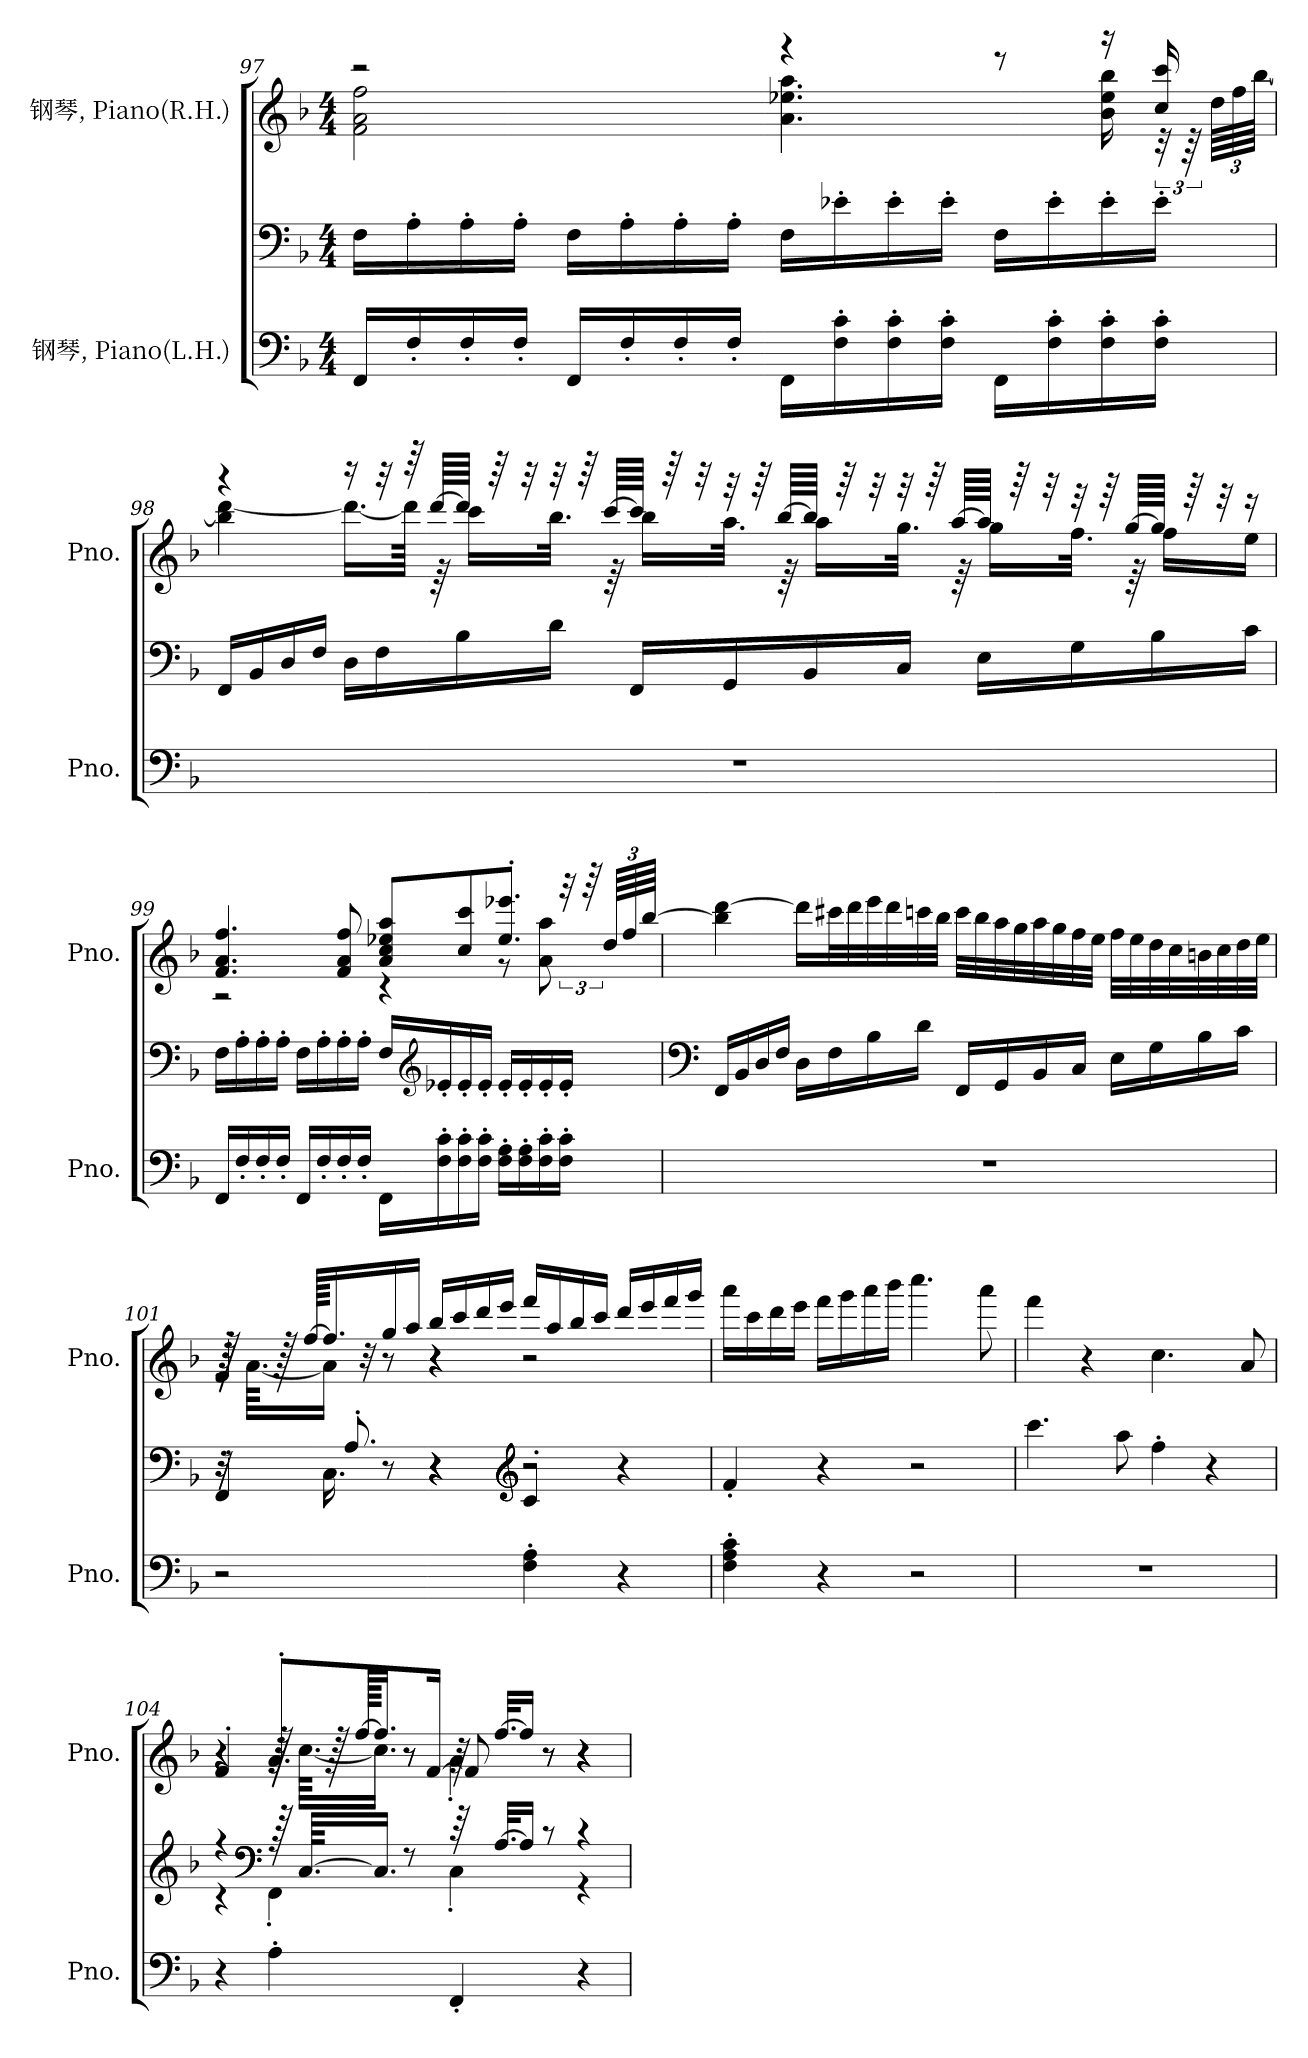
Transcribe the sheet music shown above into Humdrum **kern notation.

**kern	**kern	**kern
*part2	*part2	*part1
*staff3	*staff2	*staff1
*I"钢琴, Piano(L.H.)	*	*I"钢琴, Piano(R.H.)
*I'Pno.	*	*I'Pno.
!!LO:LB:g=z
*clefF4	*clefF4	*clefG2
*k[b-]	*k[b-]	*k[b-]
*M4/4	*M4/4	*M4/4
*MM43	*MM43	*MM43
=97	=97	=97
*	*	*^
16FF/LL	16F\LL	2r	2f\ 2a\ 2ff\
16F'/	16A'\	.	.
16F'/	16A'\	.	.
16F'/JJ	16A'\JJ	.	.
16FF/LL	16F\LL	.	.
16F'/	16A'\	.	.
16F'/	16A'\	.	.
16F'/JJ	16A'\JJ	.	.
*	*	*MM48	*
16FF\LL	16F\LL	4r	4.a\ 4.ee-X\ 4.aa\
16F\' 16c\'	16e-X'\	.	.
16F\' 16c\'	16e-'\	.	.
16F\' 16c\'JJ	16e-'\JJ	.	.
16FF\LL	16F\LL	8r	.
16F\' 16c\'	16e-'\	.	.
*	*	*MM46	*
16F\' 16c\'	16e-'\	16r	16b-\ 16ee-\ 16bb-\
16F\' 16c\'JJ	16e-'\JJ	16cc/ 16ccc/	48r
.	.	.	96r
.	.	.	96dd\LLLL
.	.	.	96ff\
.	.	.	[96bb-\JJJJ
!!LO:LB:g=z	!!
=98	=98	=98	=98
*	*	*MM48	*
1r	16FF/LL	4r	4bb-\] [4ddd\
.	16BB-/	.	.
.	16D/	.	.
.	16F/JJ	.	.
.	16D\LL	16r	16.ddd\LL_
.	16F\	32r	.
.	.	64r	64ddd\JJkk]
.	.	[64ddd/LLLL	64r
*	*	*MM46	*
.	16B-\	64ddd/JJJJ]	16ccc\LL
.	.	64r	.
.	.	32r	.
.	16d\JJ	32r	32.bb-\JJk
.	.	64r	.
.	.	[64ccc/LLLL	64r
*	*	*MM48	*
.	16FF/LL	64ccc/JJJJ]	16bb-\LL
.	.	64r	.
.	.	32r	.
.	16GG/	32r	32.aa\JJk
.	.	64r	.
.	.	[64bb-/LLLL	64r
*	*	*MM49	*
.	16BB-/	64bb-/JJJJ]	16aa\LL
.	.	64r	.
.	.	32r	.
.	16C/JJ	32r	32.gg\JJk
.	.	64r	.
.	.	[64aa/LLLL	64r
*	*	*MM48	*
.	16E\LL	64aa/JJJJ]	16gg\LL
.	.	64r	.
.	.	32r	.
.	16G\	32r	32.ff\JJk
.	.	64r	.
.	.	[64gg/LLLL	64r
*	*	*MM45	*
.	16B-\	64gg/JJJJ]	16ff\LL
.	.	64r	.
.	.	32r	.
*	*	*MM41	*
.	16c\JJ	16r	16ee\JJ
!!LO:LB:g=z	!!
=99	=99	=99	=99
*	*	*MM43	*
16FF/LL	16F\LL	4.f/ 4.a/ 4.ff/	2r
16F'/	16A'\	.	.
16F'/	16A'\	.	.
16F'/JJ	16A'\JJ	.	.
16FF/LL	16F\LL	.	.
16F'/	16A'\	.	.
*	*	*MM46	*
16F'/	16A'\	8f/ 8a/ 8ff/	.
16F'/JJ	16A'\JJ	.	.
*	*	*MM48	*
16FF\LL	16F/LL	8a/ 8cc/ 8ee-X/ 8aa/L	4r
*	*clefG2	*	*
16F\' 16c\'	16e-X'/	.	.
*	*	*MM49	*
16F\' 16c\'	16e-'/	8cc/ 8ccc/	.
16F\' 16c\'JJ	16e-'/JJ	.	.
16F\' 16A\'LL	16e-'/LL	8.ee-/' 8.eee-X/'J	8r
16F\' 16A\'	16e-'/	.	.
*	*	*MM46	*
16F\' 16c\'	16e-'/	.	8a\ 8aa\
16F\' 16c\'JJ	16e-'/JJ	48r	.
.	.	96r	.
.	.	96dd/LLLL	.
.	.	96ff/	.
.	.	[96bb-/JJJJ	.
*	*	*v	*v
!!LO:PB:g=z
=100	=100	=100
*	*clefF4	*
*	*	*MM48
1r	16FF/LL	4bb-\] [4ddd\
.	16BB-/	.
.	16D/	.
.	16F/JJ	.
.	16D\LL	16ddd\LL]
.	16F\	32ccc#X\L
.	.	32ddd\
*	*	*MM46
.	16B-\	32eee\
.	.	32ddd\
.	16d\JJ	32cccn\
.	.	32bb-\JJJ
*	*	*MM48
.	16FF/LL	32ccc\LLL
.	.	32bb-\
.	16GG/	32aa\
.	.	32gg\
*	*	*MM49
.	16BB-/	32aa\
.	.	32gg\
.	16C/JJ	32ff\
.	.	32ee\JJJ
*	*	*MM47
.	16E\LL	32ff\LLL
.	.	32ee\
.	16G\	32dd\
.	.	32cc\
*	*	*MM45
.	16B-\	32bn\
.	.	32cc\
*	*	*MM41
.	16c\JJ	32dd\
.	.	32ee\JJJ
!!LO:LB:g=z
=101	=101	=101
*	*	*MM43
*	*^	*^
*	*	*^	*	*^
2r	16r	32r	4FF'/	64r	128r	4f'/
.	.	.	.	.	[64.a\KKLL	.
.	.	.	.	128r	.	.
.	.	.	.	[128ff/KKKLL	.	.
.	.	16.C\	.	16.ff/]	16a\JJ]	.
.	8.A'/	.	.	.	.	.
.	.	.	.	.	32r	.
*	*	*	*	*MM46	*	*
.	.	8r	.	16gg/	8r	.
.	.	.	.	16aa/JJ	.	.
*	*	*	*	*MM48	*	*
.	4r	4r	4r	16bb-/LL	4r	4r
.	.	.	.	16ccc/	.	.
*	*	*	*	*MM45	*	*
.	.	.	.	16ddd/	.	.
.	.	.	.	16eee/JJ	.	.
*	*clefG2	*	*	*	*	*
*	*	*	*	*MM46	*	*
4F\' 4A\'	4c'/	2r	2r	16fff/LL	2r	2r
.	.	.	.	16aa/	.	.
*	*	*	*	*MM48	*	*
.	.	.	.	16bb-/	.	.
.	.	.	.	16ccc/JJ	.	.
4r	4r	.	.	16ddd/LL	.	.
.	.	.	.	16eee/	.	.
*	*	*	*	*MM45	*	*
.	.	.	.	16fff/	.	.
.	.	.	.	16ggg/JJ	.	.
*	*v	*v	*v	*	*	*
*	*	*v	*v	*v
=102	=102	=102
*	*	*MM46
4F\' 4A\' 4c\'	4f'/	16aaa\LL
.	.	16ccc\
*	*	*MM48
.	.	16ddd\
.	.	16eee\JJ
*	*	*MM47
4r	4r	16fff\LL
.	.	16ggg\
*	*	*MM45
.	.	16aaa\
*	*	*MM41
.	.	16bbb-\JJ
*	*	*MM43
2r	2r	4.cccc\
*	*	*MM45
.	.	8aaa\
!!LO:LB:g=z
=103	=103	=103
*	*	*MM46
1r	4.ccc\	4fff\
*	*	*MM48
.	.	4r
.	8aa\	.
*	*	*MM46
.	4ff'\	4.cc\
.	4r	.
*	*	*MM37
.	.	8a/
=104	=104	=104
*	*	*MM41
*	*^	*^
*	*	*	*	*^
4r	4r	4r	4f'/	4r	4r
*	*clefF4	*	*	*	*
*	*	*	*MM39	*	*
4A'\	128r	4FF'\	64r	128r	8.a'/L
.	[64.C/KKLL	.	.	[64.cc\KKLL	.
.	.	.	128r	.	.
.	.	.	[128ff/KKKLL	.	.
.	16.C/JJ]	.	16.ff/JJ]	16.cc\JJ]	.
*	*	*	*MM30	*	*
.	8r	.	8r	8r	.
*	*	*	*MM36	*	*
.	.	.	.	.	[16f/Jk
*	*	*	*MM33	*	*
4FF'/	64r	4C'\	64r	4a'\	8f/]
.	[32.A/KLL	.	[32.ff/KLL	.	.
*	*	*	*MM7	*	*
.	16A/JJ]	.	16ff/JJ]	.	.
*	*	*	*MM11	*	*
.	8r	.	8r	.	8r
*	*	*	*MM15	*	*
4r	4r	4r	4r	4r	4r
*	*v	*v	*	*	*
*	*	*v	*v	*v
=	=	=
*-	*-	*-
